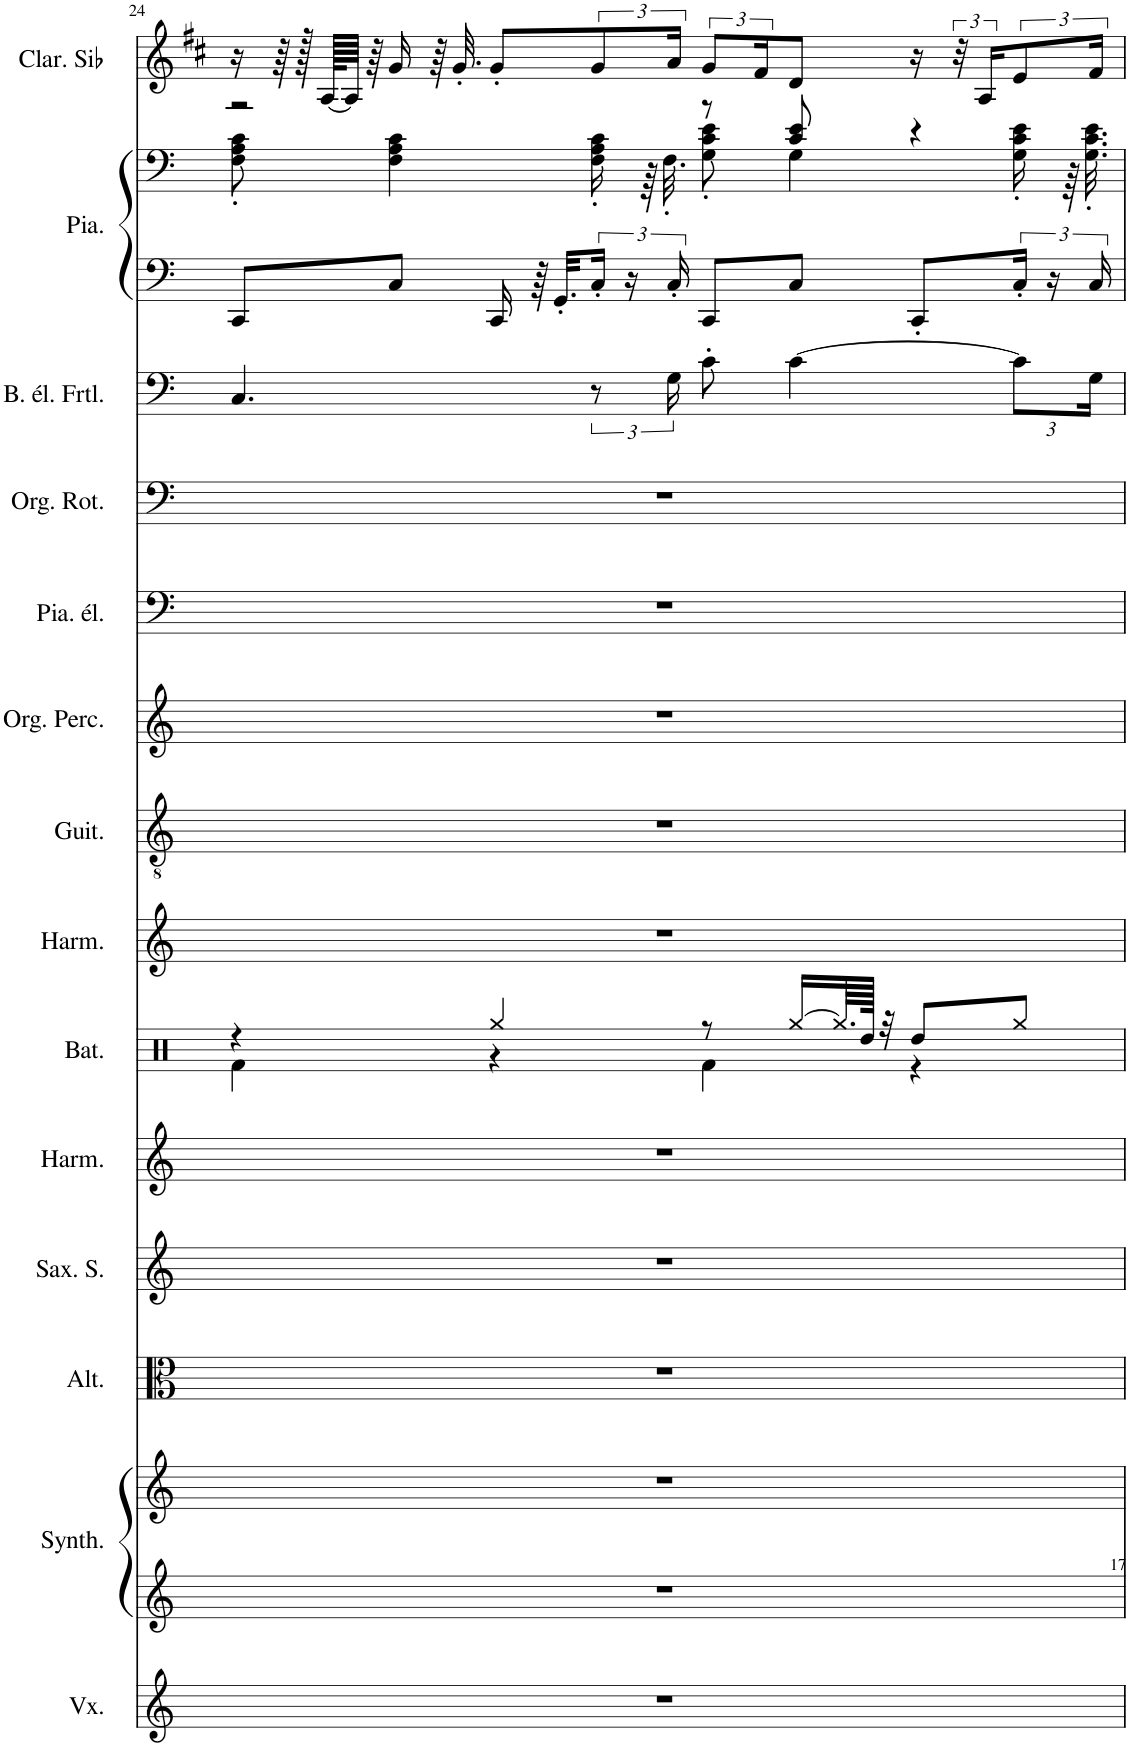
**kern	**kern	**kern	**kern	**kern	**kern	**kern	**kern	**kern	**kern	**kern	**kern	**kern	**kern	**kern	**kern
*part14	*part13	*part13	*part12	*part11	*part10	*part9	*part8	*part7	*part6	*part5	*part4	*part3	*part2	*part2	*part1
*staff16	*staff15	*staff14	*staff13	*staff12	*staff11	*staff10	*staff9	*staff8	*staff7	*staff6	*staff5	*staff4	*staff3	*staff2	*staff1
*I"Voix	*I"Synthétiseur d'instruments à cordes	*	*I"Altos	*I"Saxophone Soprano	*I"Harmonica	*I"Batterie	*I"Harmonica	*I"Guitare classique	*I"Orgue percussif	*I"Piano électrique	*I"Orgue rotatif	*I"Basse électrique fretless	*I"Piano	*	*I"Clarinette en Sib
*I'Vx.	*I'Synth.	*	*I'Alt.	*I'Sax. S.	*I'Harm.	*I'Bat.	*I'Harm.	*I'Guit.	*I'Org. Perc.	*I'Pia. él.	*I'Org. Rot.	*I'B. él. Frtl.	*I'Pia.	*	*I'Clar. Sib
!!LO:PB:g=z
*clefG2	*clefG2	*clefG2	*clefC3	*clefG2	*clefG2	*clefX	*clefG2	*clefGv2	*clefG2	*clefF4	*clefF4	*clefF4	*clefF4	*clefF4	*clefG2
*	*	*	*	*Trd1c2	*	*	*	*	*	*	*	*Trd7c12	*	*	*Trd1c2
*k[]	*k[]	*k[]	*k[]	*k[]	*k[]	*k[]	*k[]	*k[]	*k[]	*k[]	*k[]	*k[]	*k[]	*k[]	*k[f#c#]
*M4/4	*M4/4	*M4/4	*M4/4	*M4/4	*M4/4	*M4/4	*M4/4	*M4/4	*M4/4	*M4/4	*M4/4	*M4/4	*M4/4	*M4/4	*M4/4
=24	=24	=24	=24	=24	=24	=24	=24	=24	=24	=24	=24	=24	=24	=24	=24
*	*	*	*	*	*	*^	*	*	*	*	*	*	*	*^	*
1r	1r	1r	1r	1r	1r	4r	4Rf\	1r	1r	1r	1r	1r	4.C/	8CC/L	2r	8F\' 8A\' 8c\'	16r
.	.	.	.	.	.	.	.	.	.	.	.	.	.	.	.	.	64r
.	.	.	.	.	.	.	.	.	.	.	.	.	.	.	.	.	128r
.	.	.	.	.	.	.	.	.	.	.	.	.	.	.	.	.	[128A/KLLLL
.	.	.	.	.	.	.	.	.	.	.	.	.	.	.	.	.	64A/JJJJ]
.	.	.	.	.	.	.	.	.	.	.	.	.	.	.	.	.	64r
.	.	.	.	.	.	.	.	.	.	.	.	.	.	8C/J	.	4F\ 4A\ 4c\	16g/
.	.	.	.	.	.	.	.	.	.	.	.	.	.	.	.	.	64r
.	.	.	.	.	.	.	.	.	.	.	.	.	.	.	.	.	32.g'/
.	.	.	.	.	.	4Rgg/	4r	.	.	.	.	.	.	16CC/	.	.	8g'/L
.	.	.	.	.	.	.	.	.	.	.	.	.	.	64r	.	.	.
.	.	.	.	.	.	.	.	.	.	.	.	.	.	32.GG'/KLL	.	.	.
.	.	.	.	.	.	.	.	.	.	.	.	.	12r	24C'/JJ	.	16F\' 16A\' 16c\'	12g/
.	.	.	.	.	.	.	.	.	.	.	.	.	.	24r	.	.	.
.	.	.	.	.	.	.	.	.	.	.	.	.	.	.	.	64r	.
.	.	.	.	.	.	.	.	.	.	.	.	.	.	.	.	32.F'\	.
.	.	.	.	.	.	.	.	.	.	.	.	.	24G\	24C'/	.	.	24a/Jk
.	.	.	.	.	.	8r	4Rf\	.	.	.	.	.	8c'\	8CC/L	8r	8G\' 8c\' 8e\'	12g/L
.	.	.	.	.	.	.	.	.	.	.	.	.	.	.	.	.	24f#/K
.	.	.	.	.	.	[16Rgg/LL	.	.	.	.	.	.	[4c\	8C/J	8c/ 8e/	4G\	8d/J
.	.	.	.	.	.	64.Rgg/LL]	.	.	.	.	.	.	.	.	.	.	.
.	.	.	.	.	.	128Rdd/JJJJk	.	.	.	.	.	.	.	.	.	.	.
.	.	.	.	.	.	32r	.	.	.	.	.	.	.	.	.	.	.
.	.	.	.	.	.	8Rdd/L	4r	.	.	.	.	.	.	8CC'/L	4r	.	16r
.	.	.	.	.	.	.	.	.	.	.	.	.	.	.	.	.	48r
.	.	.	.	.	.	.	.	.	.	.	.	.	.	.	.	.	24A/KL
*	*	*	*	*	*	*	*	*	*	*	*	*	*Xbrackettup	*	*	*	*
.	.	.	.	.	.	8Rgg/J	.	.	.	.	.	.	12c\L]	24C'/Jk	.	16G\' 16c\' 16e\'	12e/
.	.	.	.	.	.	.	.	.	.	.	.	.	.	24r	.	.	.
.	.	.	.	.	.	.	.	.	.	.	.	.	.	.	.	64r	.
.	.	.	.	.	.	.	.	.	.	.	.	.	.	.	.	32.G\' 32.c\' 32.e\'	.
.	.	.	.	.	.	.	.	.	.	.	.	.	24G\Jk	24C/	.	.	24f#/Jk
*	*	*	*	*	*	*v	*v	*	*	*	*	*	*	*	*v	*v	*
=	=	=	=	=	=	=	=	=	=	=	=	=	=	=	=
*-	*-	*-	*-	*-	*-	*-	*-	*-	*-	*-	*-	*-	*-	*-	*-
